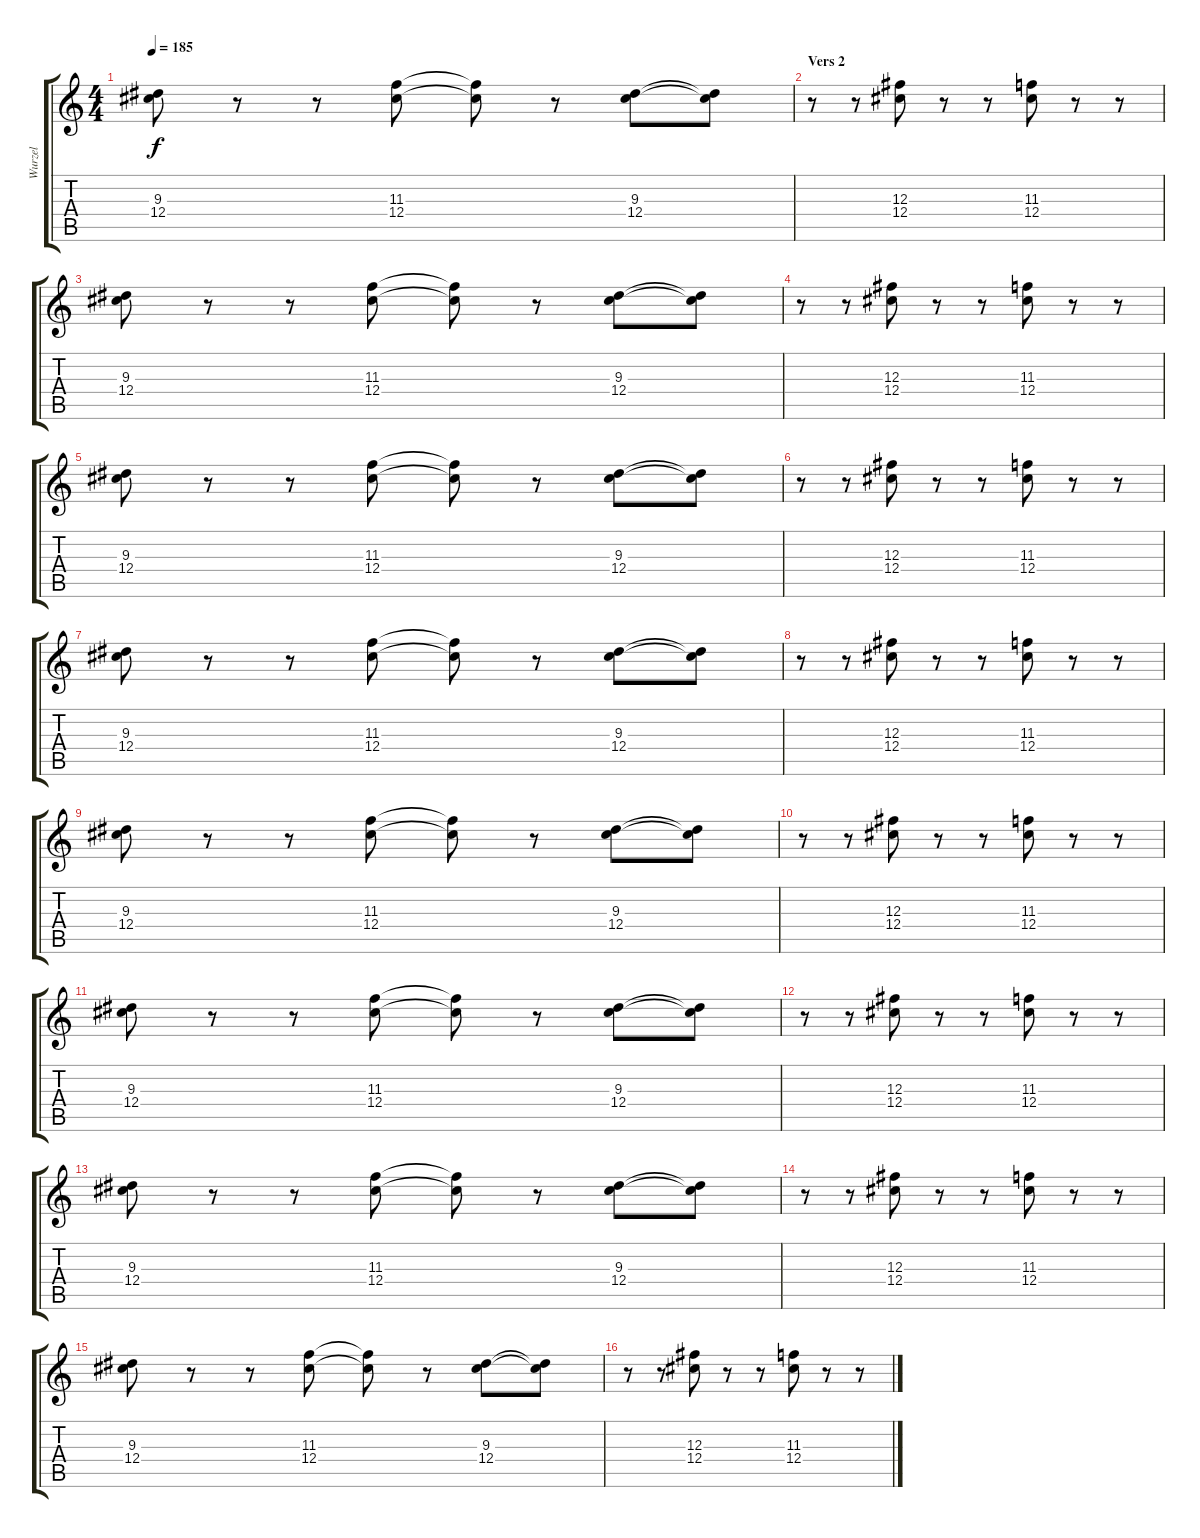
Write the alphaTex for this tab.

\track ("Wurzel" "Wurzel") {instrument distortionguitar}
\staff {score tabs}
\tuning (Eb4 Bb3 Gb3 Db3 Ab2 Eb2) {hide}
\ts (4 4)
\tempo 185
\clef g2
\ks c
(9.3 12.4).8{dy f} r.8 r.8 (11.3 12.4).8 (11.3{t} 12.4{t}).8 r.8 (9.3 12.4).8 (9.3{t} 12.4{t}).8 |
\section ("" "Vers 2")
r.8 r.8 (12.3 12.4).8 r.8 r.8 (11.3 12.4).8 r.8 r.8 |
(9.3 12.4).8 r.8 r.8 (11.3 12.4).8 (11.3{t} 12.4{t}).8 r.8 (9.3 12.4).8 (9.3{t} 12.4{t}).8 |
r.8 r.8 (12.3 12.4).8 r.8 r.8 (11.3 12.4).8 r.8 r.8 |
(9.3 12.4).8 r.8 r.8 (11.3 12.4).8 (11.3{t} 12.4{t}).8 r.8 (9.3 12.4).8 (9.3{t} 12.4{t}).8 |
r.8 r.8 (12.3 12.4).8 r.8 r.8 (11.3 12.4).8 r.8 r.8 |
(9.3 12.4).8 r.8 r.8 (11.3 12.4).8 (11.3{t} 12.4{t}).8 r.8 (9.3 12.4).8 (9.3{t} 12.4{t}).8 |
r.8 r.8 (12.3 12.4).8 r.8 r.8 (11.3 12.4).8 r.8 r.8 |
(9.3 12.4).8 r.8 r.8 (11.3 12.4).8 (11.3{t} 12.4{t}).8 r.8 (9.3 12.4).8 (9.3{t} 12.4{t}).8 |
r.8 r.8 (12.3 12.4).8 r.8 r.8 (11.3 12.4).8 r.8 r.8 |
(9.3 12.4).8 r.8 r.8 (11.3 12.4).8 (11.3{t} 12.4{t}).8 r.8 (9.3 12.4).8 (9.3{t} 12.4{t}).8 |
r.8 r.8 (12.3 12.4).8 r.8 r.8 (11.3 12.4).8 r.8 r.8 |
(9.3 12.4).8 r.8 r.8 (11.3 12.4).8 (11.3{t} 12.4{t}).8 r.8 (9.3 12.4).8 (9.3{t} 12.4{t}).8 |
r.8 r.8 (12.3 12.4).8 r.8 r.8 (11.3 12.4).8 r.8 r.8 |
(9.3 12.4).8 r.8 r.8 (11.3 12.4).8 (11.3{t} 12.4{t}).8 r.8 (9.3 12.4).8 (9.3{t} 12.4{t}).8 |
r.8 r.8 (12.3 12.4).8 r.8 r.8 (11.3 12.4).8 r.8 r.8
